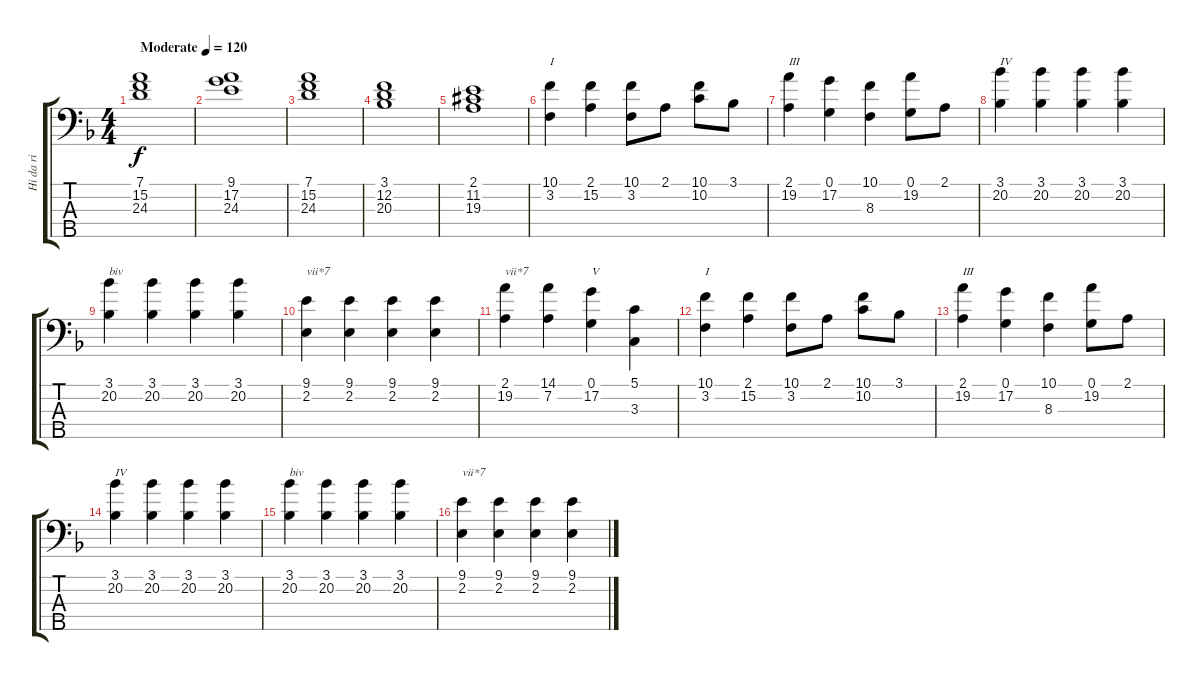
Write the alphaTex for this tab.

\track ("Hi da ri" "Hi da ri") {instrument electricguitarjazz}
\staff {score tabs}
\tuning (G2 D2 A1 E1 B0) {hide}
\ts (4 4)
\tempo (120 "Moderate")
\clef f4
\ks f
(7.1 15.2 24.3).1{dy f instrument electricguitarjazz} |
(9.1 17.2 24.3).1 |
(7.1 15.2 24.3).1 |
(3.1 12.2 20.3).1 |
(2.1 11.2{acc #} 19.3).1 |
(10.1 3.2).4{txt "I"} (2.1 15.2).4 (10.1 3.2).8 2.1.8 (10.1 10.2).8 3.1.8 |
(2.1 19.2).4{txt "III"} (0.1 17.2).4 (10.1 8.3).4 (0.1 19.2).8 2.1.8 |
(3.1 20.2).4{txt "IV"} (3.1 20.2).4 (3.1 20.2).4 (3.1 20.2).4 |
(3.1 20.2).4{txt "biv"} (3.1 20.2).4 (3.1 20.2).4 (3.1 20.2).4 |
(9.1 2.2).4{txt "vii*7"} (9.1 2.2).4 (9.1 2.2).4 (9.1 2.2).4 |
(2.1 19.2).4{txt "vii*7"} (14.1 7.2).4 (0.1 17.2).4{txt "V"} (5.1 3.3).4 |
(10.1 3.2).4{txt "I"} (2.1 15.2).4 (10.1 3.2).8 2.1.8 (10.1 10.2).8 3.1.8 |
(2.1 19.2).4{txt "III"} (0.1 17.2).4 (10.1 8.3).4 (0.1 19.2).8 2.1.8 |
(3.1 20.2).4{txt "IV"} (3.1 20.2).4 (3.1 20.2).4 (3.1 20.2).4 |
(3.1 20.2).4{txt "biv"} (3.1 20.2).4 (3.1 20.2).4 (3.1 20.2).4 |
(9.1 2.2).4{txt "vii*7"} (9.1 2.2).4 (9.1 2.2).4 (9.1 2.2).4
